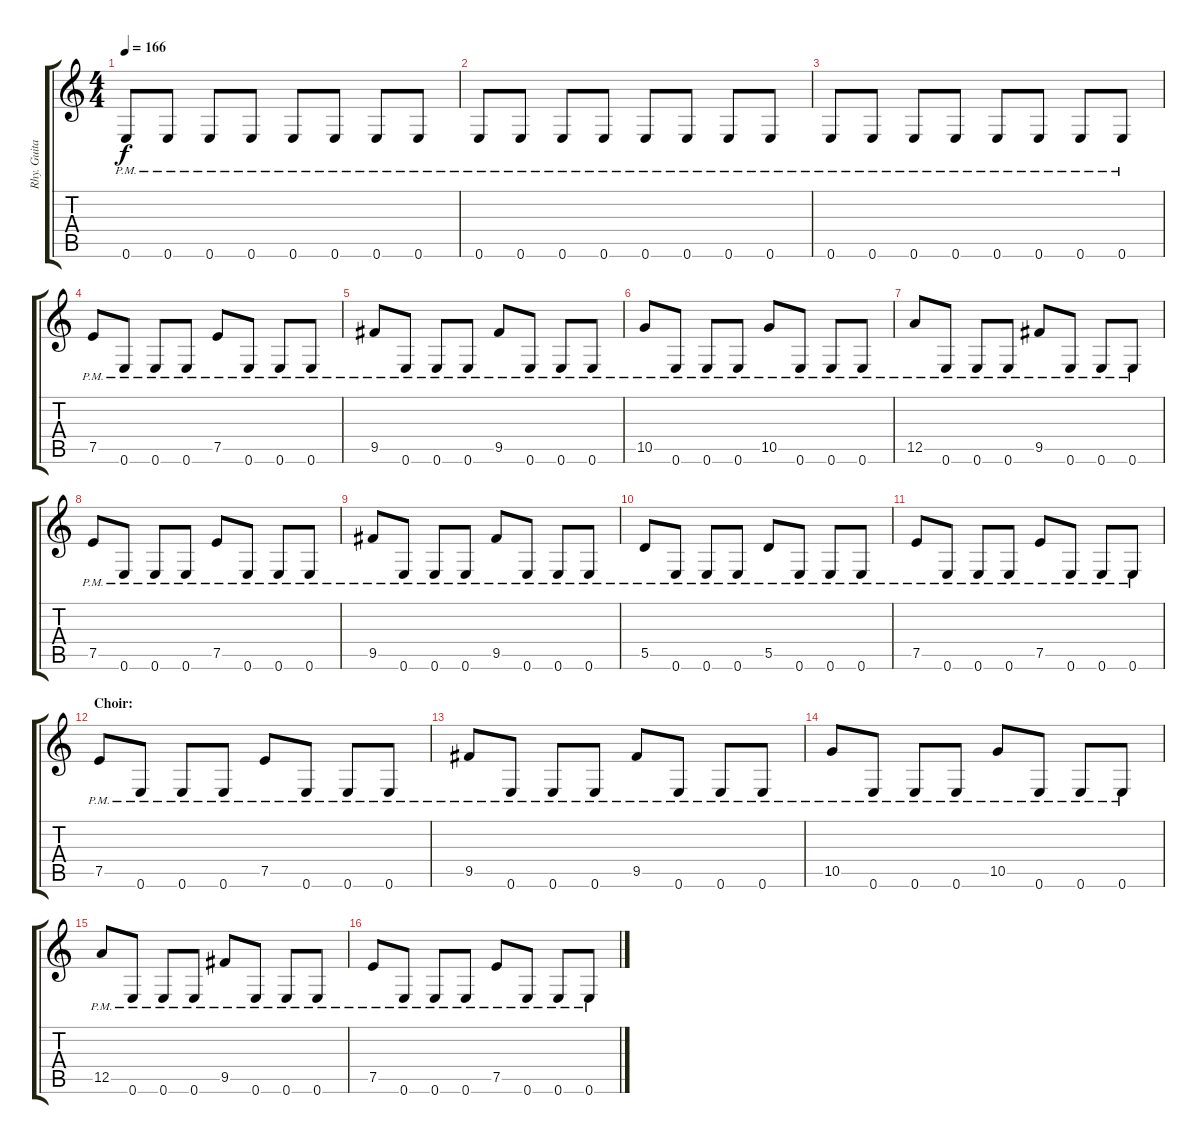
\track ("Rhy. Guitar II" "Rhy. Guita") {instrument distortionguitar}
\staff {score tabs}
\tuning (E4 B3 G3 D3 A2 E2) {hide}
\ts (4 4)
\tempo 166
\clef g2
\ks c
0.6{pm}.8{dy f} 0.6{pm}.8 0.6{pm}.8 0.6{pm}.8 0.6{pm}.8 0.6{pm}.8 0.6{pm}.8 0.6{pm}.8 |
0.6{pm}.8 0.6{pm}.8 0.6{pm}.8 0.6{pm}.8 0.6{pm}.8 0.6{pm}.8 0.6{pm}.8 0.6{pm}.8 |
0.6{pm}.8 0.6{pm}.8 0.6{pm}.8 0.6{pm}.8 0.6{pm}.8 0.6{pm}.8 0.6{pm}.8 0.6{pm}.8 |
7.5{pm}.8 0.6{pm}.8 0.6{pm}.8 0.6{pm}.8 7.5{pm}.8 0.6{pm}.8 0.6{pm}.8 0.6{pm}.8 |
9.5{pm}.8 0.6{pm}.8 0.6{pm}.8 0.6{pm}.8 9.5{pm}.8 0.6{pm}.8 0.6{pm}.8 0.6{pm}.8 |
10.5{pm}.8 0.6{pm}.8 0.6{pm}.8 0.6{pm}.8 10.5{pm}.8 0.6{pm}.8 0.6{pm}.8 0.6{pm}.8 |
12.5{pm}.8 0.6{pm}.8 0.6{pm}.8 0.6{pm}.8 9.5{pm}.8 0.6{pm}.8 0.6{pm}.8 0.6{pm}.8 |
7.5{pm}.8 0.6{pm}.8 0.6{pm}.8 0.6{pm}.8 7.5{pm}.8 0.6{pm}.8 0.6{pm}.8 0.6{pm}.8 |
9.5{pm}.8 0.6{pm}.8 0.6{pm}.8 0.6{pm}.8 9.5{pm}.8 0.6{pm}.8 0.6{pm}.8 0.6{pm}.8 |
5.5{pm}.8 0.6{pm}.8 0.6{pm}.8 0.6{pm}.8 5.5{pm}.8 0.6{pm}.8 0.6{pm}.8 0.6{pm}.8 |
7.5{pm}.8 0.6{pm}.8 0.6{pm}.8 0.6{pm}.8 7.5{pm}.8 0.6{pm}.8 0.6{pm}.8 0.6{pm}.8 |
\section ("" "Choir:")
7.5{pm}.8 0.6{pm}.8 0.6{pm}.8 0.6{pm}.8 7.5{pm}.8 0.6{pm}.8 0.6{pm}.8 0.6{pm}.8 |
9.5{pm}.8 0.6{pm}.8 0.6{pm}.8 0.6{pm}.8 9.5{pm}.8 0.6{pm}.8 0.6{pm}.8 0.6{pm}.8 |
10.5{pm}.8 0.6{pm}.8 0.6{pm}.8 0.6{pm}.8 10.5{pm}.8 0.6{pm}.8 0.6{pm}.8 0.6{pm}.8 |
12.5{pm}.8 0.6{pm}.8 0.6{pm}.8 0.6{pm}.8 9.5{pm}.8 0.6{pm}.8 0.6{pm}.8 0.6{pm}.8 |
7.5{pm}.8 0.6{pm}.8 0.6{pm}.8 0.6{pm}.8 7.5{pm}.8 0.6{pm}.8 0.6{pm}.8 0.6{pm}.8
